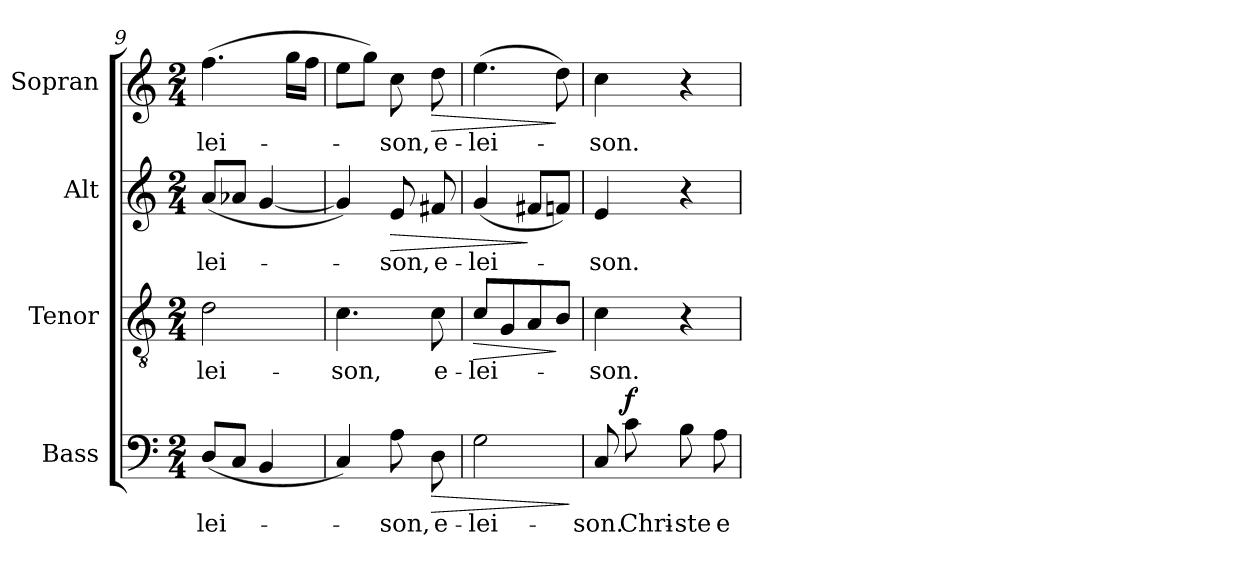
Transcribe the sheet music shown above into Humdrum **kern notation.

**kern	**text	**dynam	**kern	**text	**dynam	**kern	**text	**dynam	**kern	**text	**dynam
*part4	*part4	*part4	*part3	*part3	*part3	*part2	*part2	*part2	*part1	*part1	*part1
*staff4	*staff4	*staff4	*staff3	*staff3	*staff3	*staff2	*staff2	*staff2	*staff1	*staff1	*staff1
*I"Bass	*	*	*I"Tenor	*	*	*I"Alt	*	*	*I"Sopran	*	*
*I'B.	*	*	*I'T.	*	*	*I'A.	*	*	*I'S.	*	*
*clefF4	*	*	*clefGv2	*	*	*clefG2	*	*	*clefG2	*	*
*k[]	*	*	*k[]	*	*	*k[]	*	*	*k[]	*	*
*C:	*	*	*C:	*	*	*C:	*	*	*C:	*	*
*M2/4	*	*	*M2/4	*	*	*M2/4	*	*	*M2/4	*	*
=9	=9	=9	=9	=9	=9	=9	=9	=9	=9	=9	=9
!	!LO:LY:b	!	!	!LO:LY:b	!	!	!LO:LY:b	!	!	!LO:LY:b	!
(<8D/L	-lei-	.	2d\	-lei-	.	(<8a/L	-lei-	.	(>4.ff\	-lei-	.
8C/J	.	.	.	.	.	8a-X/J	.	.	.	.	.
4BB/	.	.	.	.	.	[4g/	.	.	.	.	.
.	.	.	.	.	.	.	.	.	16gg\LL	.	.
.	.	.	.	.	.	.	.	.	16ff\JJ	.	.
=10	=10	=10	=10	=10	=10	=10	=10	=10	=10	=10	=10
!	!	!	!	!LO:LY:b	!	!	!	!	!	!	!
4C/)	.	.	4.c\	-son,	.	4g/])	.	.	8ee\L	.	.
.	.	.	.	.	.	.	.	.	8gg\J)	.	.
!	!LO:LY:b	!	!	!	!	!	!LO:LY:b	!LO:HP:b	!	!LO:LY:b	!
8A\	-son,	.	.	.	.	8e/	-son,	>	8cc\	-son,	.
!	!LO:LY:b	!LO:HP:b	!	!LO:LY:b	!	!	!LO:LY:b	!	!	!LO:LY:b	!LO:HP:b
8D\	e-	>	8c\	e-	.	8f#X/	e-	.	8dd\	e-	>
=11	=11	=11	=11	=11	=11	=11	=11	=11	=11	=11	=11
!	!LO:LY:b	!	!	!LO:LY:b	!LO:HP:b	!	!LO:LY:b	!	!	!LO:LY:b	!
2G\	-lei-	.	8c/L	-lei-	>	(<4g/	-lei-	.	(>4.ee\	-lei-	.
.	.	.	8G/	.	.	.	.	.	.	.	.
.	.	.	8A/	.	.	8f#X/L	.	]	.	.	.
.	.	.	8B/J	.	]	8fn/J)	.	.	8dd\)	.	]
.	.	]	.	.	.	.	.	.	.	.	.
!!LO:LB:g=z
=12	=12	=12	=12	=12	=12	=12	=12	=12	=12	=12	=12
!	!LO:LY:b	!	!	!LO:LY:b	!	!	!LO:LY:b	!	!	!LO:LY:b	!
8C/	-son.	.	4c\	-son.	.	4e/	-son.	.	4cc\	-son.	.
!	!LO:LY:b	!LO:DY:a	!	!	!	!	!	!	!	!	!
8c\	Chri-	f	.	.	.	.	.	.	.	.	.
!	!LO:LY:b	!	!	!	!	!	!	!	!	!	!
8B\	-ste	.	4r	.	.	4r	.	.	4r	.	.
!	!LO:LY:b	!	!	!	!	!	!	!	!	!	!
8A\	e-	.	.	.	.	.	.	.	.	.	.
=	=	=	=	=	=	=	=	=	=	=	=
*-	*-	*-	*-	*-	*-	*-	*-	*-	*-	*-	*-
